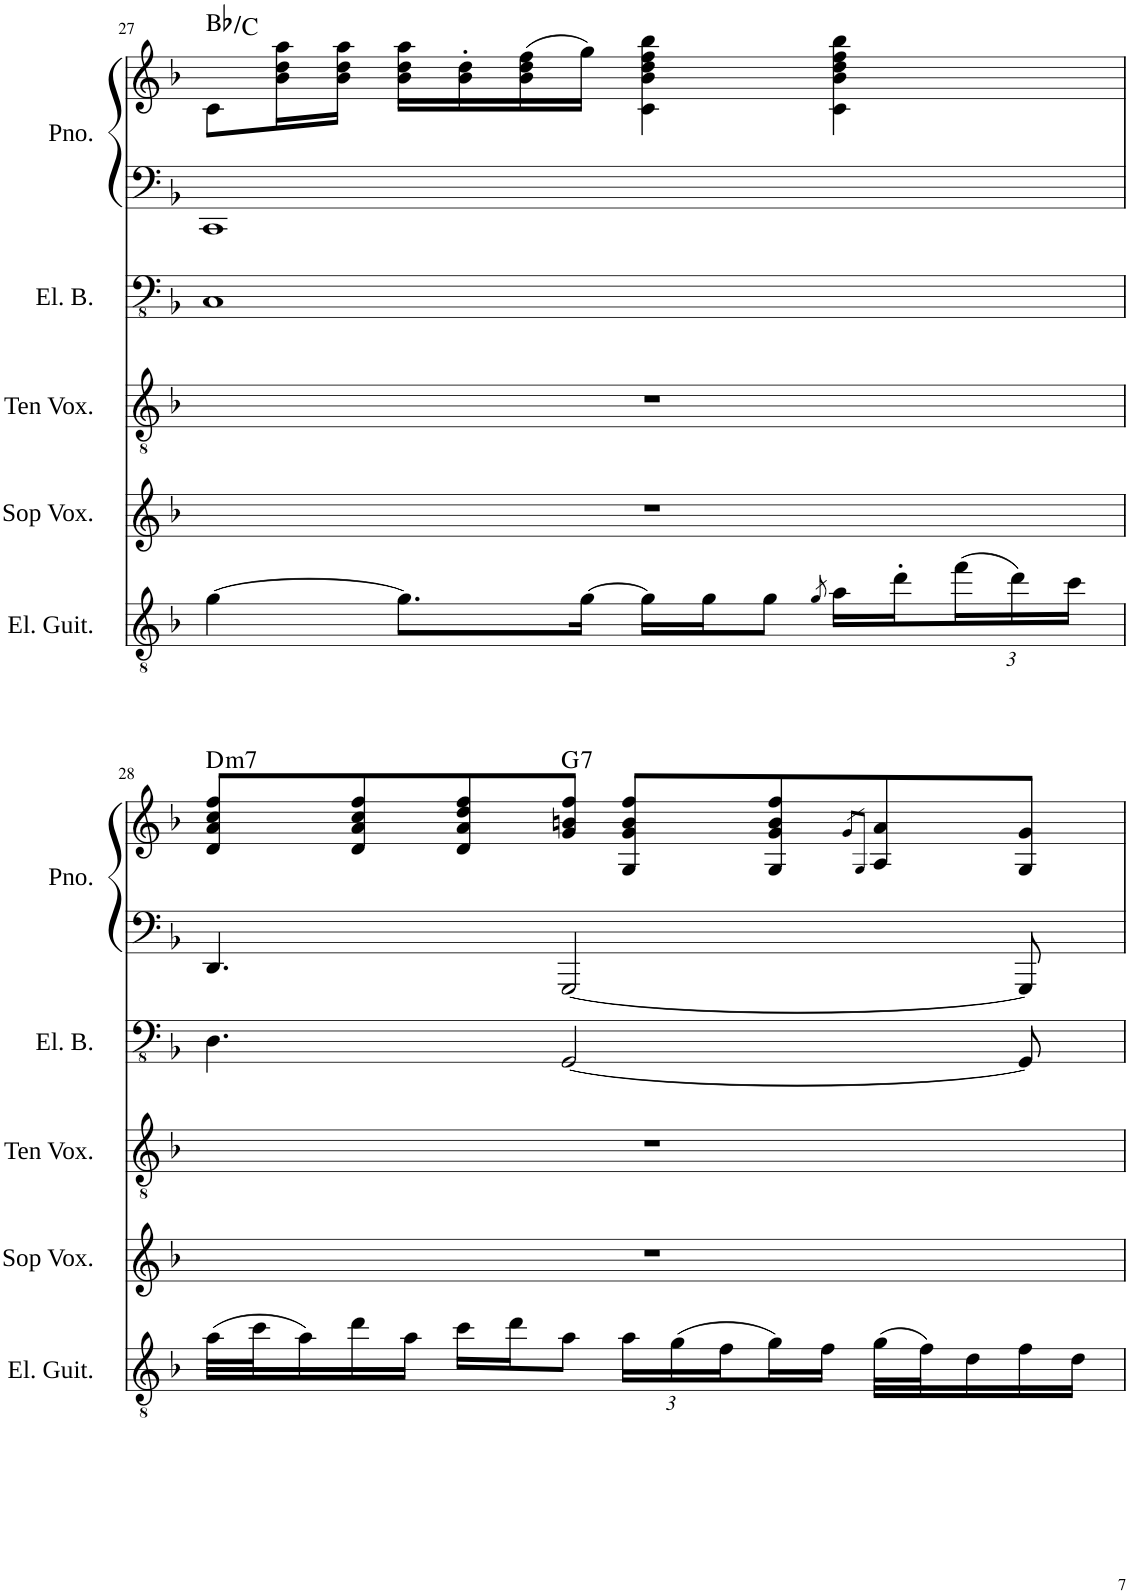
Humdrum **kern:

**kern	**kern	**kern	**kern	**kern	**kern	**harte
*part5	*part4	*part3	*part2	*part1	*part1	*part1
*staff6	*staff5	*staff4	*staff3	*staff2	*staff1	*
*I"Electric Guitar	*I"Soprano	*I"Tenor	*I"Electric Bass	*I"Piano	*	*
*I'El. Guit.	*	*	*I'El. B.	*I'Pno.	*	*
!!LO:PB:g=z
*clefGv2	*clefG2	*clefGv2	*clefFv4	*clefF4	*clefG2	*
*k[b-]	*k[b-]	*k[b-]	*k[b-]	*k[b-]	*k[b-]	*
*M4/4	*M4/4	*M4/4	*M4/4	*M4/4	*M4/4	*
=27	=27	=27	=27	=27	=27	=27
[4g\	1r	1r	1CC	1CC	8c\L	Bb:maj/2
.	.	.	.	.	16b-\ 16dd\ 16aa\L	.
.	.	.	.	.	16b-\ 16dd\ 16aa\JJ	.
8.g\L]	.	.	.	.	16b-\ 16dd\ 16aa\LL	.
.	.	.	.	.	16b-\' 16dd\'	.
.	.	.	.	.	(16b-\ 16dd\ 16ff\	.
[16g\Jk	.	.	.	.	16gg\JJ)	.
16g\LL]	.	.	.	.	4c\ 4b-\ 4dd\ 4ff\ 4bb-\	.
16g\J	.	.	.	.	.	.
8g\J	.	.	.	.	.	.
8qg/	.	.	.	.	.	.
16a\LL	.	.	.	.	4c\ 4b-\ 4dd\ 4ff\ 4bb-\	.
16dd'\	.	.	.	.	.	.
*Xbrackettup	*	*	*	*	*	*
(24ff\	.	.	.	.	.	.
24dd\)	.	.	.	.	.	.
24cc\JJ	.	.	.	.	.	.
!!LO:LB:g=z
=28	=28	=28	=28	=28	=28	=28
!	!	!	!	!	!	!LO:H:kt=m7
(32a\LLL	1r	1r	4.DD\	4.DD/	8d/ 8a/ 8cc/ 8ff/L	D:min7
32cc\J	.	.	.	.	.	.
16a\)	.	.	.	.	.	.
16dd\	.	.	.	.	8d/ 8a/ 8cc/ 8ff/	.
16a\JJ	.	.	.	.	.	.
16cc\LL	.	.	.	.	8d/ 8a/ 8dd/ 8ff/	.
16dd\J	.	.	.	.	.	.
!	!	!	!	!	!	!LO:H:kt=7
8a\J	.	.	[2GGG/	[2GGG/	8g/ 8bn/ 8ff/J	G:7
24a\LL	.	.	.	.	8G/ 8g/ 8b/ 8ff/L	.
(24g\	.	.	.	.	.	.
24f\	.	.	.	.	.	.
16g\)	.	.	.	.	8G/ 8g/ 8b/ 8ff/	.
16f\JJ	.	.	.	.	.	.
.	.	.	.	.	8qg/L	.
.	.	.	.	.	8qG/J	.
(32g\LLL	.	.	.	.	8A/ 8a/	.
32f\J)	.	.	.	.	.	.
16d\	.	.	.	.	.	.
16f\	.	.	8GGG/]	8GGG/]	8G/ 8g/J	.
16d\JJ	.	.	.	.	.	.
=	=	=	=	=	=	=
*-	*-	*-	*-	*-	*-	*-
